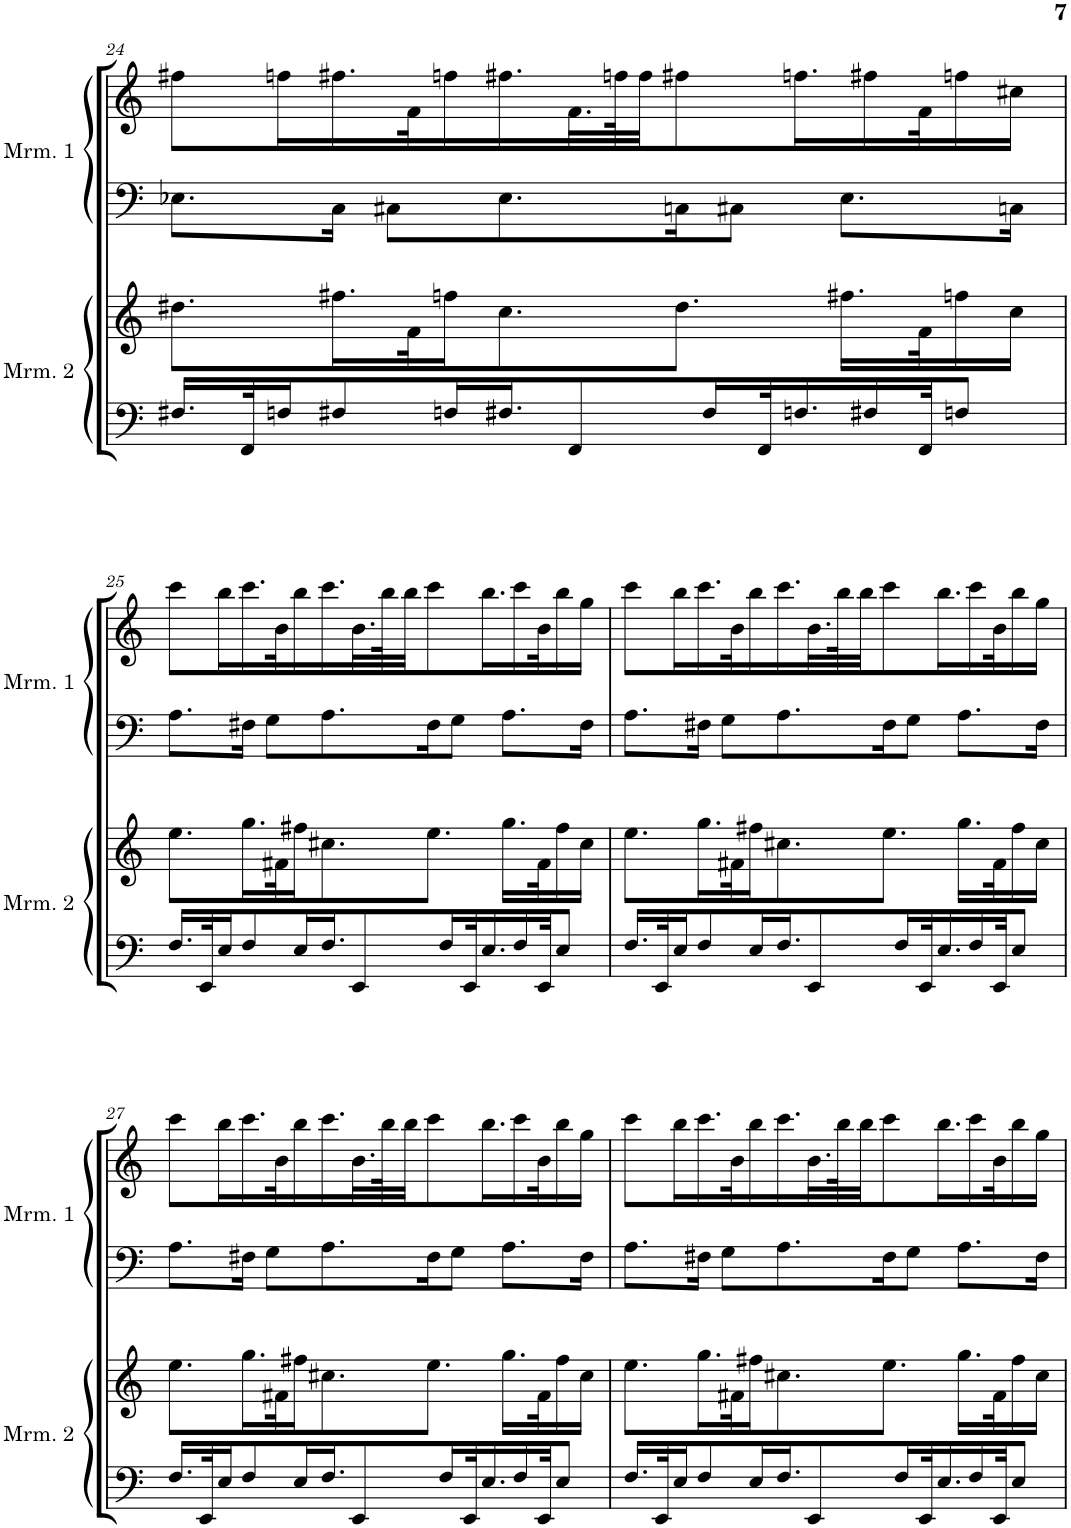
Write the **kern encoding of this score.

**kern	**kern	**kern	**kern
*part4	*part3	*part2	*part1
*staff4	*staff3	*staff2	*staff1
*I"Marimba 2	*I"Marimba 2	*I"Marimba 1	*I"Marimba 1
*I'Mrm. 2	*I'Mrm. 2	*I'Mrm. 1	*I'Mrm. 1
!!LO:PB:g=z
*clefF4	*clefG2	*clefF4	*clefG2
*k[]	*k[]	*k[]	*k[]
*M4/4	*M4/4	*M4/4	*M4/4
=24	=24	=24	=24
16.F#X/LL	8.dd#X\L	8.E-X\L	8ff#X\L
32FF/K	.	.	.
16Fn/J	.	.	16ffn\L
8F#X/	16.ff#X\L	16C\Jk	16.ff#X\
.	.	8C#X\L	.
.	32f\K	.	32f\K
16Fn/L	16ffn\J	.	16ffn\
16.F#X/J	8.cc\	8.E-\	16.ff#X\
8FF/	.	.	32.f\L
.	.	.	64ffn\K
.	.	.	32ff\JJ
.	8.dd#\J	16Cn\K	8ff#X\
16F#/L	.	.	.
.	.	8C#X\J	.
32FF/K	.	.	.
16.Fn/	.	.	16.ffn\L
.	16.ff#X\LL	8.E-\L	.
16F#X/	.	.	16ff#X\
32FF/JK	32f\K	.	32f\K
8Fn/J	16ffn\	.	16ffn\
.	16cc\JJ	16Cn\Jk	16cc#X\JJ
!!LO:LB:g=z
=25	=25	=25	=25
16.F/LL	8.ee\L	8.A\L	8ccc\L
32EE/K	.	.	.
16E/J	.	.	16bb\L
8F/	16.gg\L	16F#X\Jk	16.ccc\
.	.	8G\L	.
.	32f#X\K	.	32b\K
16E/L	16ff#X\J	.	16bb\
16.F/J	8.cc#X\	8.A\	16.ccc\
8EE/	.	.	32.b\L
.	.	.	64bb\K
.	.	.	32bb\JJ
.	8.ee\J	16F#\K	8ccc\
16F/L	.	.	.
.	.	8G\J	.
32EE/K	.	.	.
16.E/	.	.	16.bb\L
.	16.gg\LL	8.A\L	.
16F/	.	.	16ccc\
32EE/JK	32f#\K	.	32b\K
8E/J	16ff#\	.	16bb\
.	16cc#\JJ	16F#\Jk	16gg\JJ
=26	=26	=26	=26
16.F/LL	8.ee\L	8.A\L	8ccc\L
32EE/K	.	.	.
16E/J	.	.	16bb\L
8F/	16.gg\L	16F#X\Jk	16.ccc\
.	.	8G\L	.
.	32f#X\K	.	32b\K
16E/L	16ff#X\J	.	16bb\
16.F/J	8.cc#X\	8.A\	16.ccc\
8EE/	.	.	32.b\L
.	.	.	64bb\K
.	.	.	32bb\JJ
.	8.ee\J	16F#\K	8ccc\
16F/L	.	.	.
.	.	8G\J	.
32EE/K	.	.	.
16.E/	.	.	16.bb\L
.	16.gg\LL	8.A\L	.
16F/	.	.	16ccc\
32EE/JK	32f#\K	.	32b\K
8E/J	16ff#\	.	16bb\
.	16cc#\JJ	16F#\Jk	16gg\JJ
!!LO:LB:g=z
=27	=27	=27	=27
16.F/LL	8.ee\L	8.A\L	8ccc\L
32EE/K	.	.	.
16E/J	.	.	16bb\L
8F/	16.gg\L	16F#X\Jk	16.ccc\
.	.	8G\L	.
.	32f#X\K	.	32b\K
16E/L	16ff#X\J	.	16bb\
16.F/J	8.cc#X\	8.A\	16.ccc\
8EE/	.	.	32.b\L
.	.	.	64bb\K
.	.	.	32bb\JJ
.	8.ee\J	16F#\K	8ccc\
16F/L	.	.	.
.	.	8G\J	.
32EE/K	.	.	.
16.E/	.	.	16.bb\L
.	16.gg\LL	8.A\L	.
16F/	.	.	16ccc\
32EE/JK	32f#\K	.	32b\K
8E/J	16ff#\	.	16bb\
.	16cc#\JJ	16F#\Jk	16gg\JJ
=28	=28	=28	=28
16.F/LL	8.ee\L	8.A\L	8ccc\L
32EE/K	.	.	.
16E/J	.	.	16bb\L
8F/	16.gg\L	16F#X\Jk	16.ccc\
.	.	8G\L	.
.	32f#X\K	.	32b\K
16E/L	16ff#X\J	.	16bb\
16.F/J	8.cc#X\	8.A\	16.ccc\
8EE/	.	.	32.b\L
.	.	.	64bb\K
.	.	.	32bb\JJ
.	8.ee\J	16F#\K	8ccc\
16F/L	.	.	.
.	.	8G\J	.
32EE/K	.	.	.
16.E/	.	.	16.bb\L
.	16.gg\LL	8.A\L	.
16F/	.	.	16ccc\
32EE/JK	32f#\K	.	32b\K
8E/J	16ff#\	.	16bb\
.	16cc#\JJ	16F#\Jk	16gg\JJ
=	=	=	=
*-	*-	*-	*-
